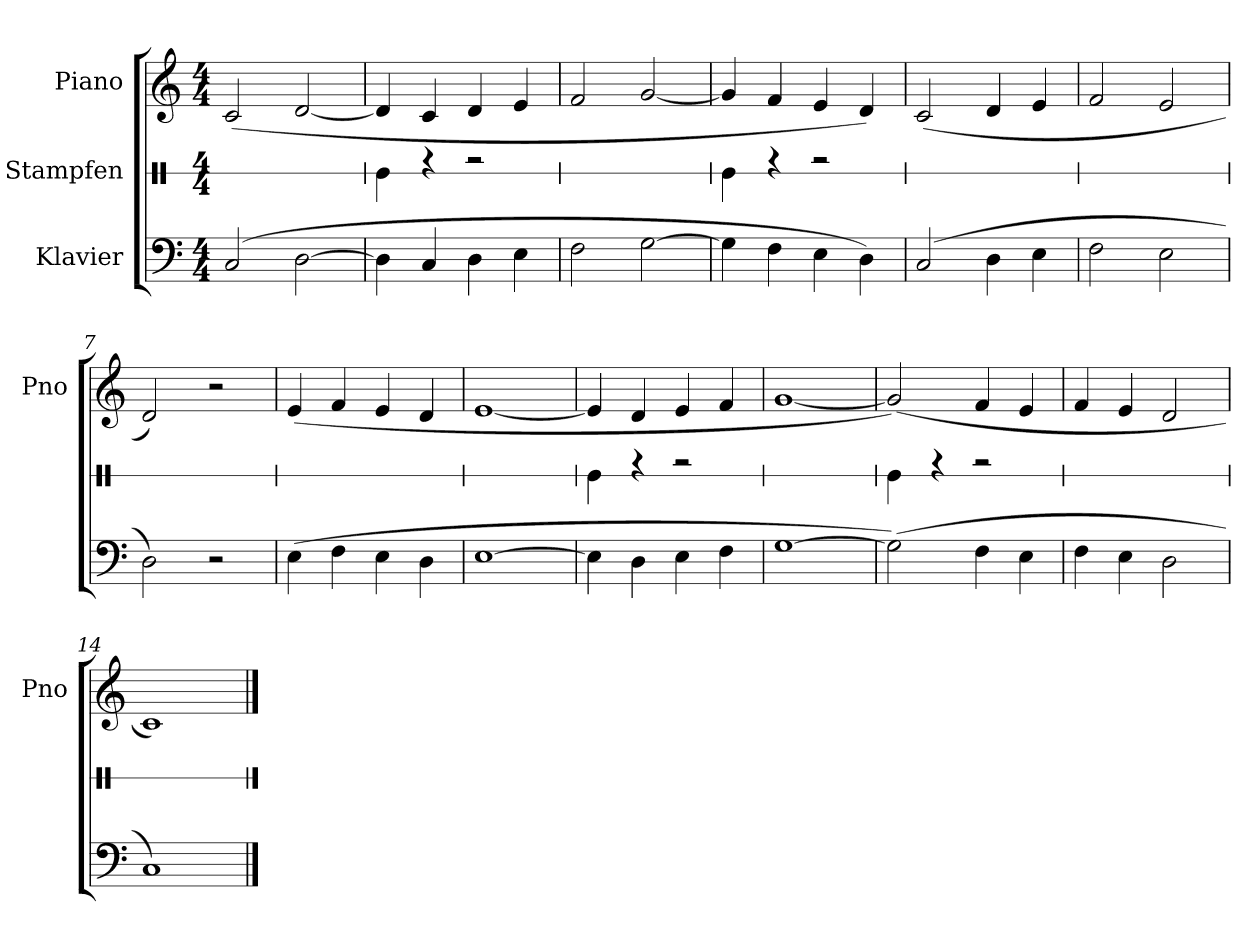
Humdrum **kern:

**kern	**kern	**kern
*part3	*part2	*part1
*staff3	*staff2	*staff1
*I"Klavier	*I"Stampfen	*I"Piano
*	*	*I'Pno
*	*stria1	*
*clefF4	*clefX	*clefG2
*k[]	*k[]	*k[]
*M4/4	*M4/4	*M4/4
*MM96	*MM96	*MM96
=1	=1	=1
(>2C/	1ryy	(<2c/
[2D\	.	[2d/
=2	=2	=2
4D\]	4Re\	4d/]
4C/	4rg	4c/
4D\	2rg	4d/
4E\	.	4e/
=3	=3	=3
2F\	1ryy	2f/
[2G\	.	[2g/
=4	=4	=4
4G\]	4Re\	4g/]
4F\	4rg	4f/
4E\	2rg	4e/
4D\)	.	4d/)
=5	=5	=5
(>2C/	1ryy	(<2c/
4D\	.	4d/
4E\	.	4e/
=6	=6	=6
2F\	1ryy	2f/
2E\	.	2e/
!!LO:LB:g=z
=7	=7	=7
2D\)	1ryy	2d/)
2r	.	2r
=8	=8	=8
(>4E\	1ryy	(<4e/
4F\	.	4f/
4E\	.	4e/
4D\	.	4d/
=9	=9	=9
[1E	1ryy	[1e
=10	=10	=10
4E\]	4Re\	4e/]
4D\	4rg	4d/
4E\	2rg	4e/
4F\	.	4f/
=11	=11	=11
[1G	1ryy	[1g
=12	=12	=12
(>2G\])	4Re\	(<2g/])
.	4rg	.
4F\	2rg	4f/
4E\	.	4e/
=13	=13	=13
4F\	1ryy	4f/
4E\	.	4e/
2D\	.	2d/
=14	=14	=14
1C)	1ryy	1c)
==	==	==
*-	*-	*-
